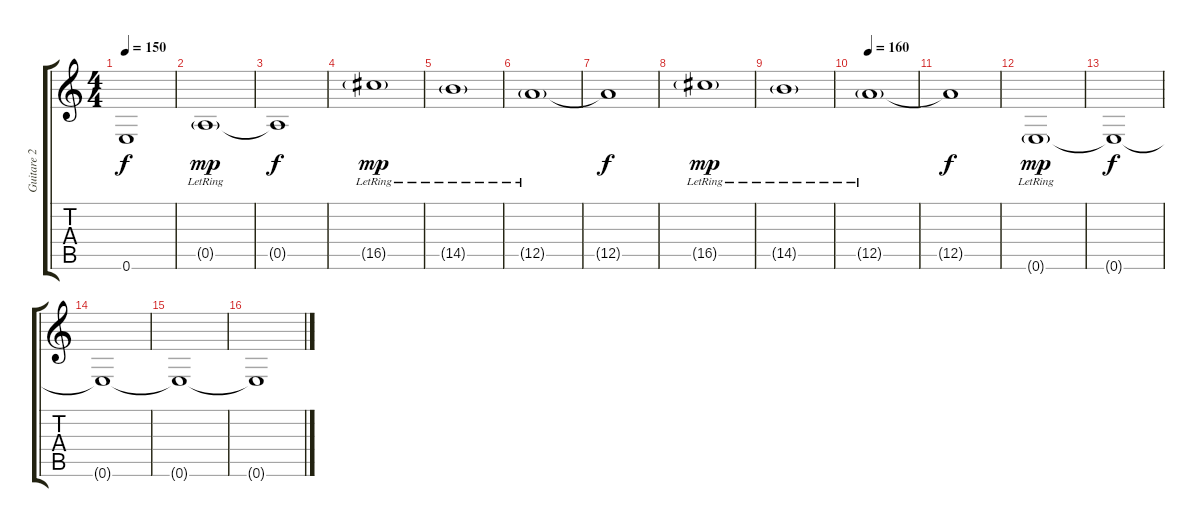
\track ("Guitare 2" "Guitare 2") {instrument distortionguitar}
\staff {score tabs}
\tuning (E4 B3 G3 D3 A2 E2) {hide}
\ts (4 4)
\tempo 150
\clef g2
\ks c
0.6{t}.1{dy f} |
0.5{g lr}.1{dy mp} |
0.5{t}.1{dy f} |
16.5{g lr}.1{dy mp} |
14.5{g lr}.1 |
12.5{g lr}.1 |
12.5{t}.1{dy f} |
16.5{g lr}.1{dy mp} |
14.5{g lr}.1 |
\tempo 160
12.5{g lr}.1 |
12.5{t}.1{dy f} |
0.6{g lr}.1{dy mp} |
0.6{t}.1{dy f} |
0.6{t}.1 |
0.6{t}.1 |
0.6{t}.1
